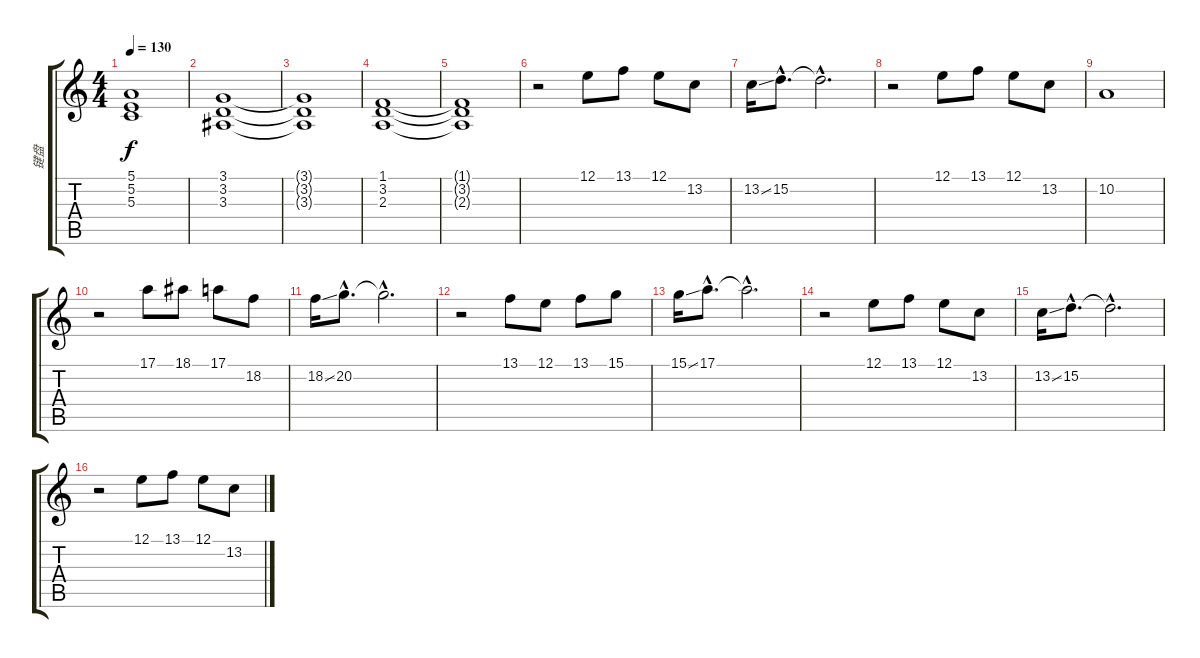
\track ("键盘" "键盘") {instrument stringensemble2}
\staff {score tabs}
\tuning (E4 B3 G3 D3 A2 E2) {hide}
\ts (4 4)
\tempo 130
\clef g2
\ks c
(5.1{t} 5.2{t} 5.3{t}).1{dy f} |
(3.1 3.2 3.3).1 |
(3.1{t} 3.2{t} 3.3{t}).1 |
(1.1 3.2 2.3).1 |
(1.1{t} 3.2{t} 2.3{t}).1 |
r.2 12.1.8{volume 12 instrument synthstrings2} 13.1.8 12.1.8 13.2.8 |
13.2{ss}.16 15.2{hac}.8{d} 15.2{hac t}.2{d} |
r.2 12.1.8 13.1.8 12.1.8 13.2.8 |
10.2.1 |
r.2 17.1.8 18.1.8 17.1.8 18.2.8 |
18.2{ss}.16 20.2{hac}.8{d} 20.2{hac t}.2{d} |
r.2 13.1.8 12.1.8 13.1.8 15.1.8 |
15.1{ss}.16 17.1{hac}.8{d} 17.1{hac t}.2{d} |
r.2 12.1.8 13.1.8 12.1.8 13.2.8 |
13.2{ss}.16 15.2{hac}.8{d} 15.2{hac t}.2{d} |
r.2 12.1.8 13.1.8 12.1.8 13.2.8
